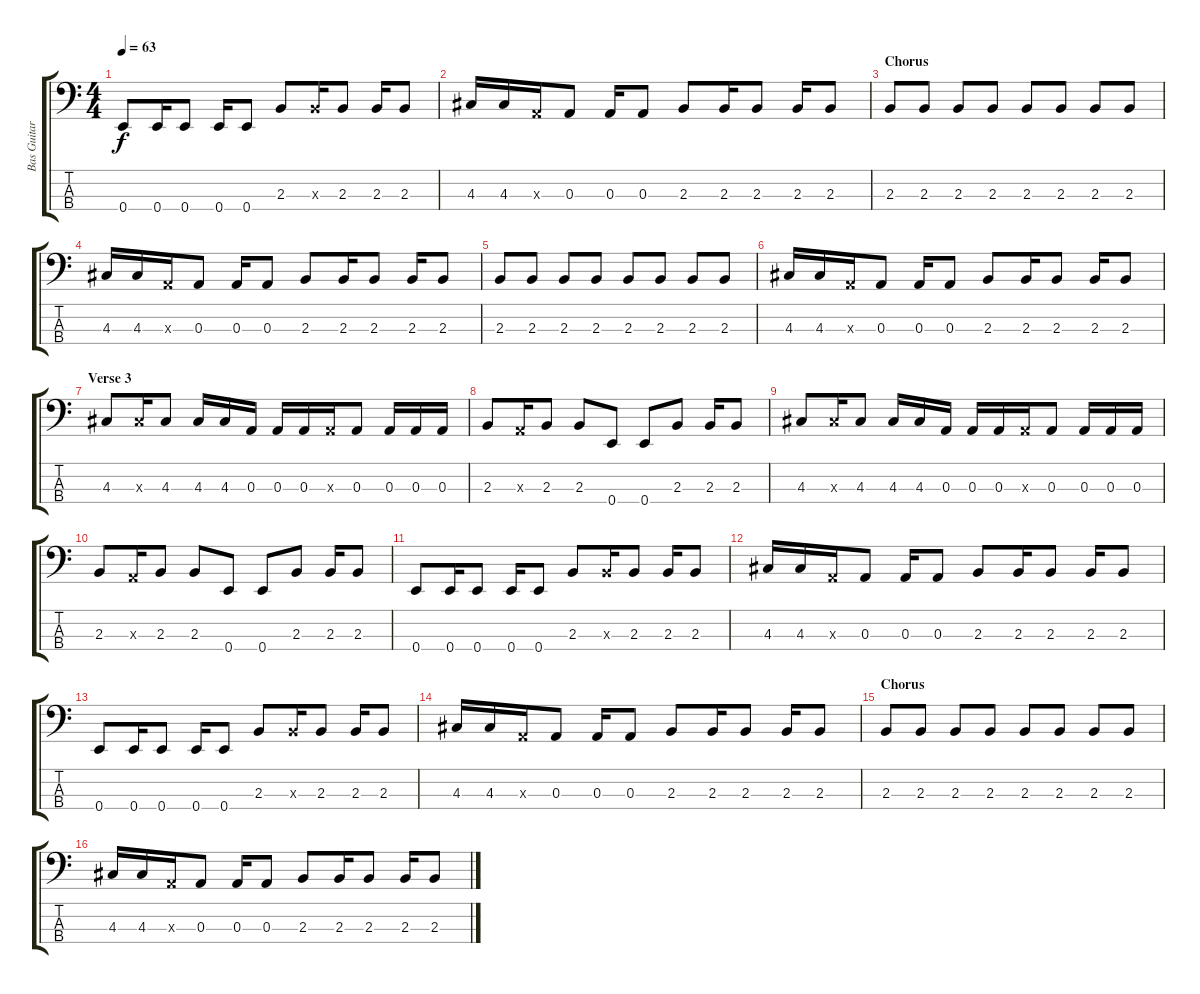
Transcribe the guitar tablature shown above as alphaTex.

\track ("Bas Guitar" "Bas Guitar") {instrument electricbasspick}
\staff {score tabs}
\tuning (G2 D2 A1 E1) {hide}
\ts (4 4)
\tempo 63
\clef f4
\ks c
0.4.8{dy f} 0.4.16 0.4.8 0.4.16 0.4.8 2.3.8 2.3{x}.16 2.3.8 2.3.16 2.3.8 |
4.3.16 4.3.16 0.3{x}.16 0.3.8 0.3.16 0.3.8 2.3.8 2.3.16 2.3.8 2.3.16 2.3.8 |
\section ("" "Chorus")
2.3.8 2.3.8 2.3.8 2.3.8 2.3.8 2.3.8 2.3.8 2.3.8 |
4.3.16 4.3.16 0.3{x}.16 0.3.8 0.3.16 0.3.8 2.3.8 2.3.16 2.3.8 2.3.16 2.3.8 |
2.3.8 2.3.8 2.3.8 2.3.8 2.3.8 2.3.8 2.3.8 2.3.8 |
4.3.16 4.3.16 0.3{x}.16 0.3.8 0.3.16 0.3.8 2.3.8 2.3.16 2.3.8 2.3.16 2.3.8 |
\section ("" "Verse 3")
4.3.8 4.3{x}.16 4.3.8 4.3.16 4.3.16 0.3.16 0.3.16 0.3.16 0.3{x}.16 0.3.8 0.3.16 0.3.16 0.3.16 |
2.3.8 0.3{x}.16 2.3.8 2.3.8 0.4.8 0.4.8 2.3.8 2.3.16 2.3.8 |
4.3.8 4.3{x}.16 4.3.8 4.3.16 4.3.16 0.3.16 0.3.16 0.3.16 0.3{x}.16 0.3.8 0.3.16 0.3.16 0.3.16 |
2.3.8 0.3{x}.16 2.3.8 2.3.8 0.4.8 0.4.8 2.3.8 2.3.16 2.3.8 |
0.4.8 0.4.16 0.4.8 0.4.16 0.4.8 2.3.8 2.3{x}.16 2.3.8 2.3.16 2.3.8 |
4.3.16 4.3.16 0.3{x}.16 0.3.8 0.3.16 0.3.8 2.3.8 2.3.16 2.3.8 2.3.16 2.3.8 |
0.4.8 0.4.16 0.4.8 0.4.16 0.4.8 2.3.8 2.3{x}.16 2.3.8 2.3.16 2.3.8 |
4.3.16 4.3.16 0.3{x}.16 0.3.8 0.3.16 0.3.8 2.3.8 2.3.16 2.3.8 2.3.16 2.3.8 |
\section ("" "Chorus")
2.3.8 2.3.8 2.3.8 2.3.8 2.3.8 2.3.8 2.3.8 2.3.8 |
4.3.16 4.3.16 0.3{x}.16 0.3.8 0.3.16 0.3.8 2.3.8 2.3.16 2.3.8 2.3.16 2.3.8
